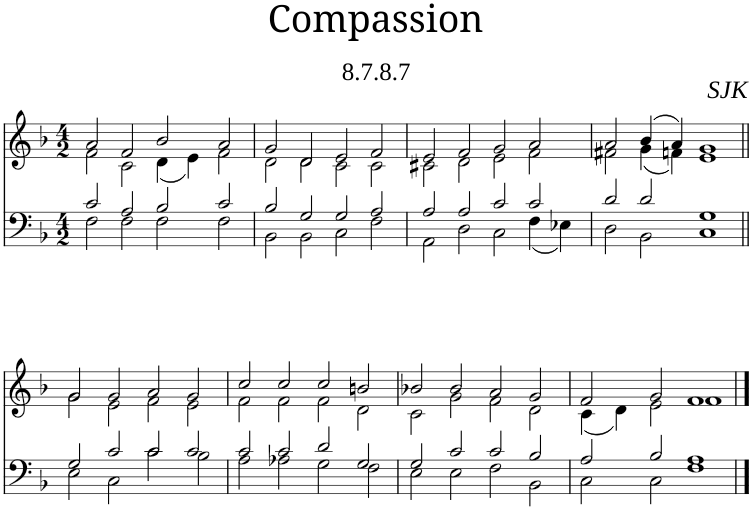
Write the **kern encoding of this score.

**kern	**kern
*part1	*part1
*staff2	*staff1
*I"Piano	*
*I'Pno	*
*clefF4	*clefG2
*k[b-]	*k[b-]
*M4/2	*M4/2
=1	=1
*^	*^
2c/	2F\	2a/	2f\
2A/	2F\	2f/	2c\
2B-/	2F\	2b-/	(4d\
.	.	.	4e\)
2c/	2F\	2a/	2f\
=2	=2	=2	=2
2B-/	2BB-\	2g/	2d\
2G/	2BB-\	2d/	2d\
2G/	2C\	2e/	2c\
2A/	2F\	2f/	2c\
=3	=3	=3	=3
2A/	2AA\	2e/	2c#X\
2A/	2D\	2f/	2d\
2c/	2C\	2g/	2e\
2c/	4F\	2a/	2f\
.	4E-X\	.	.
=4	=4	=4	=4
2d/	2D\	2a/	2f#X\
2d/	2BB-\	(4b-/	(4g\
.	.	4a/)	4fn\)
1G	1C	1g	1e
!!LO:LB:g=z	!!
=5||	=5||	=5||	=5||
2G/	2E\	2g/	2g\
2c/	2C\	2g/	2e\
2c/	2c\	2a/	2f\
2c/	2B-\	2g/	2e\
=6	=6	=6	=6
2c/	2A\	2cc/	2f\
2c/	2A-X\	2cc/	2f\
2d/	2G\	2cc/	2f\
2G/	2F\	2bn/	2d\
=7	=7	=7	=7
2G/	2E\	2b-X/	2c\
2c/	2E\	2b-/	2g\
2c/	2F\	2a/	2f\
2B-/	2BB-\	2g/	2d\
=8	=8	=8	=8
2A/	2C\	2f/	(4c\
.	.	.	4d\)
2B-/	2C\	2g/	2e\
1A	1F	1f	1f
*v	*v	*	*
*	*v	*v
==	==
*-	*-
